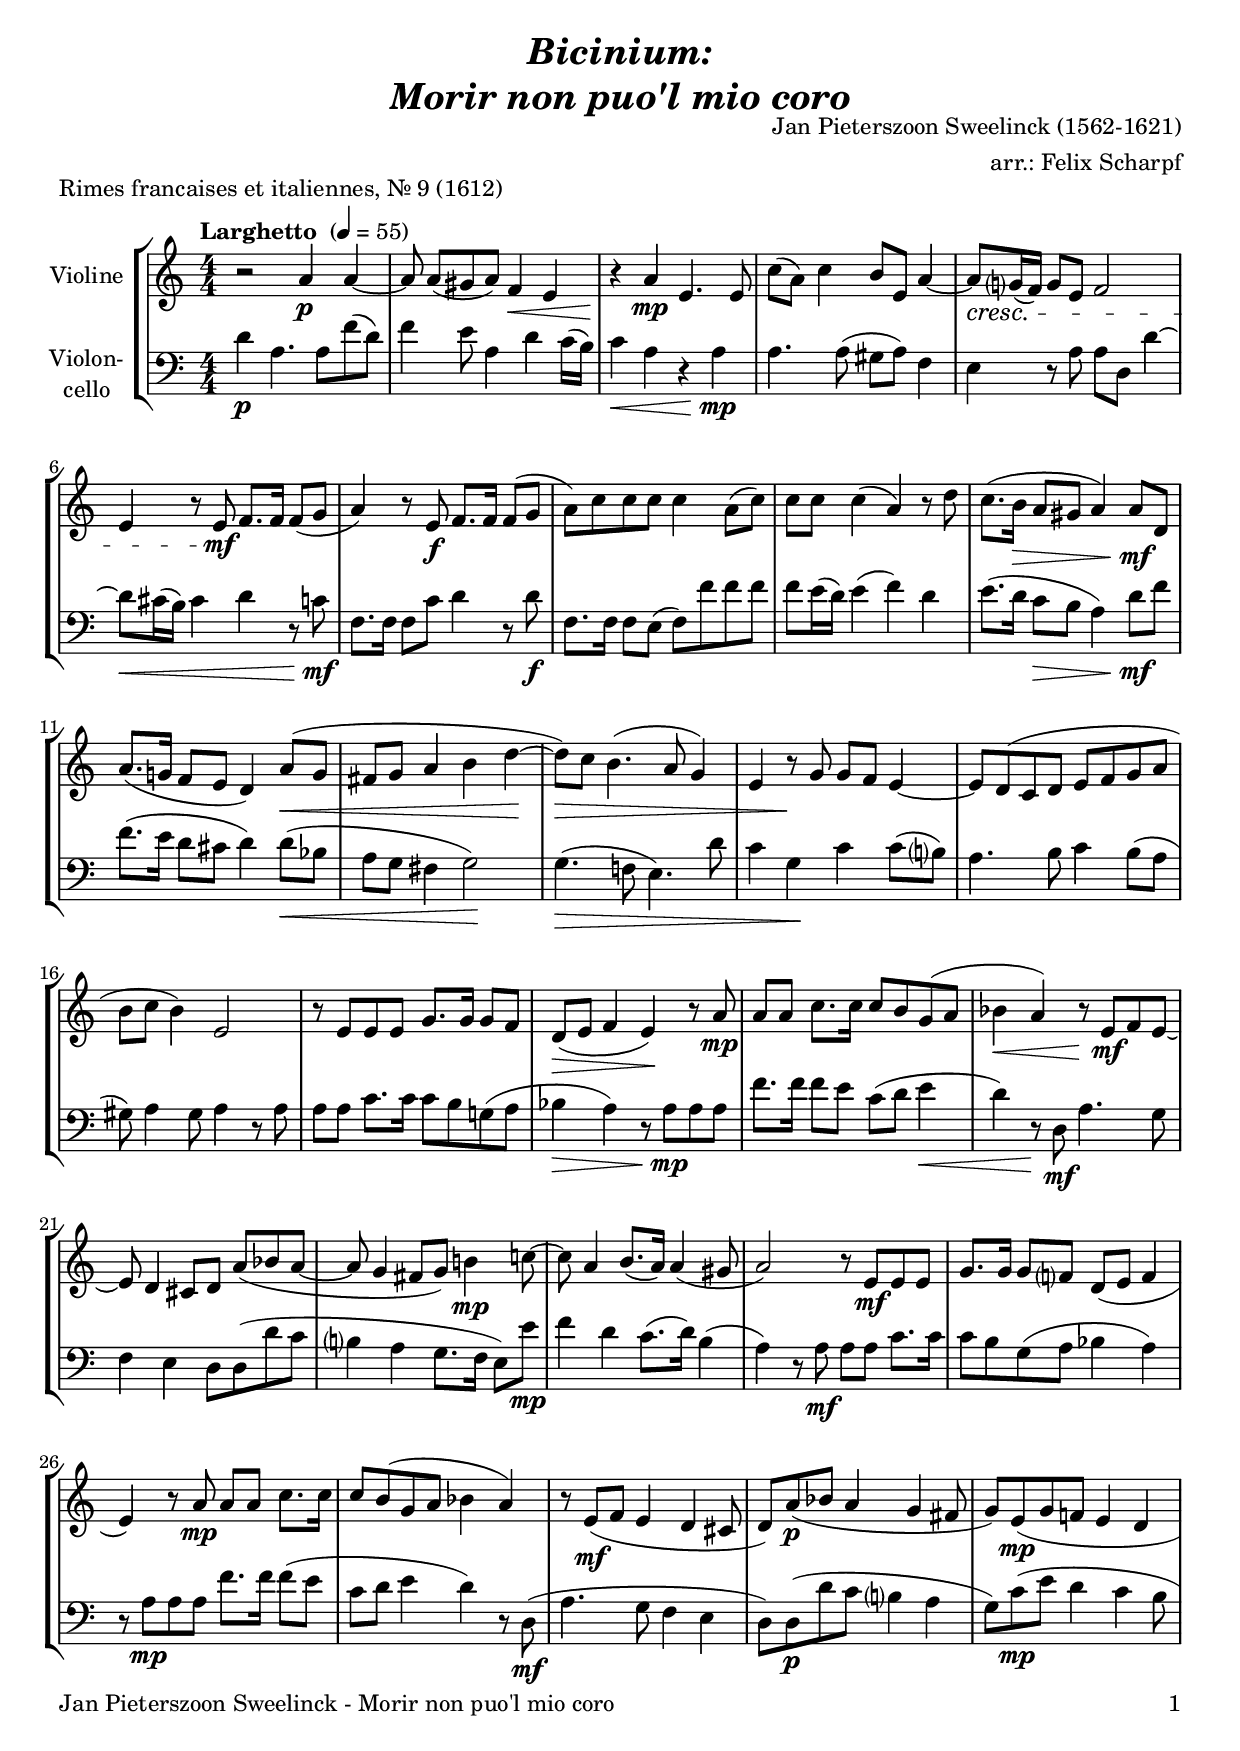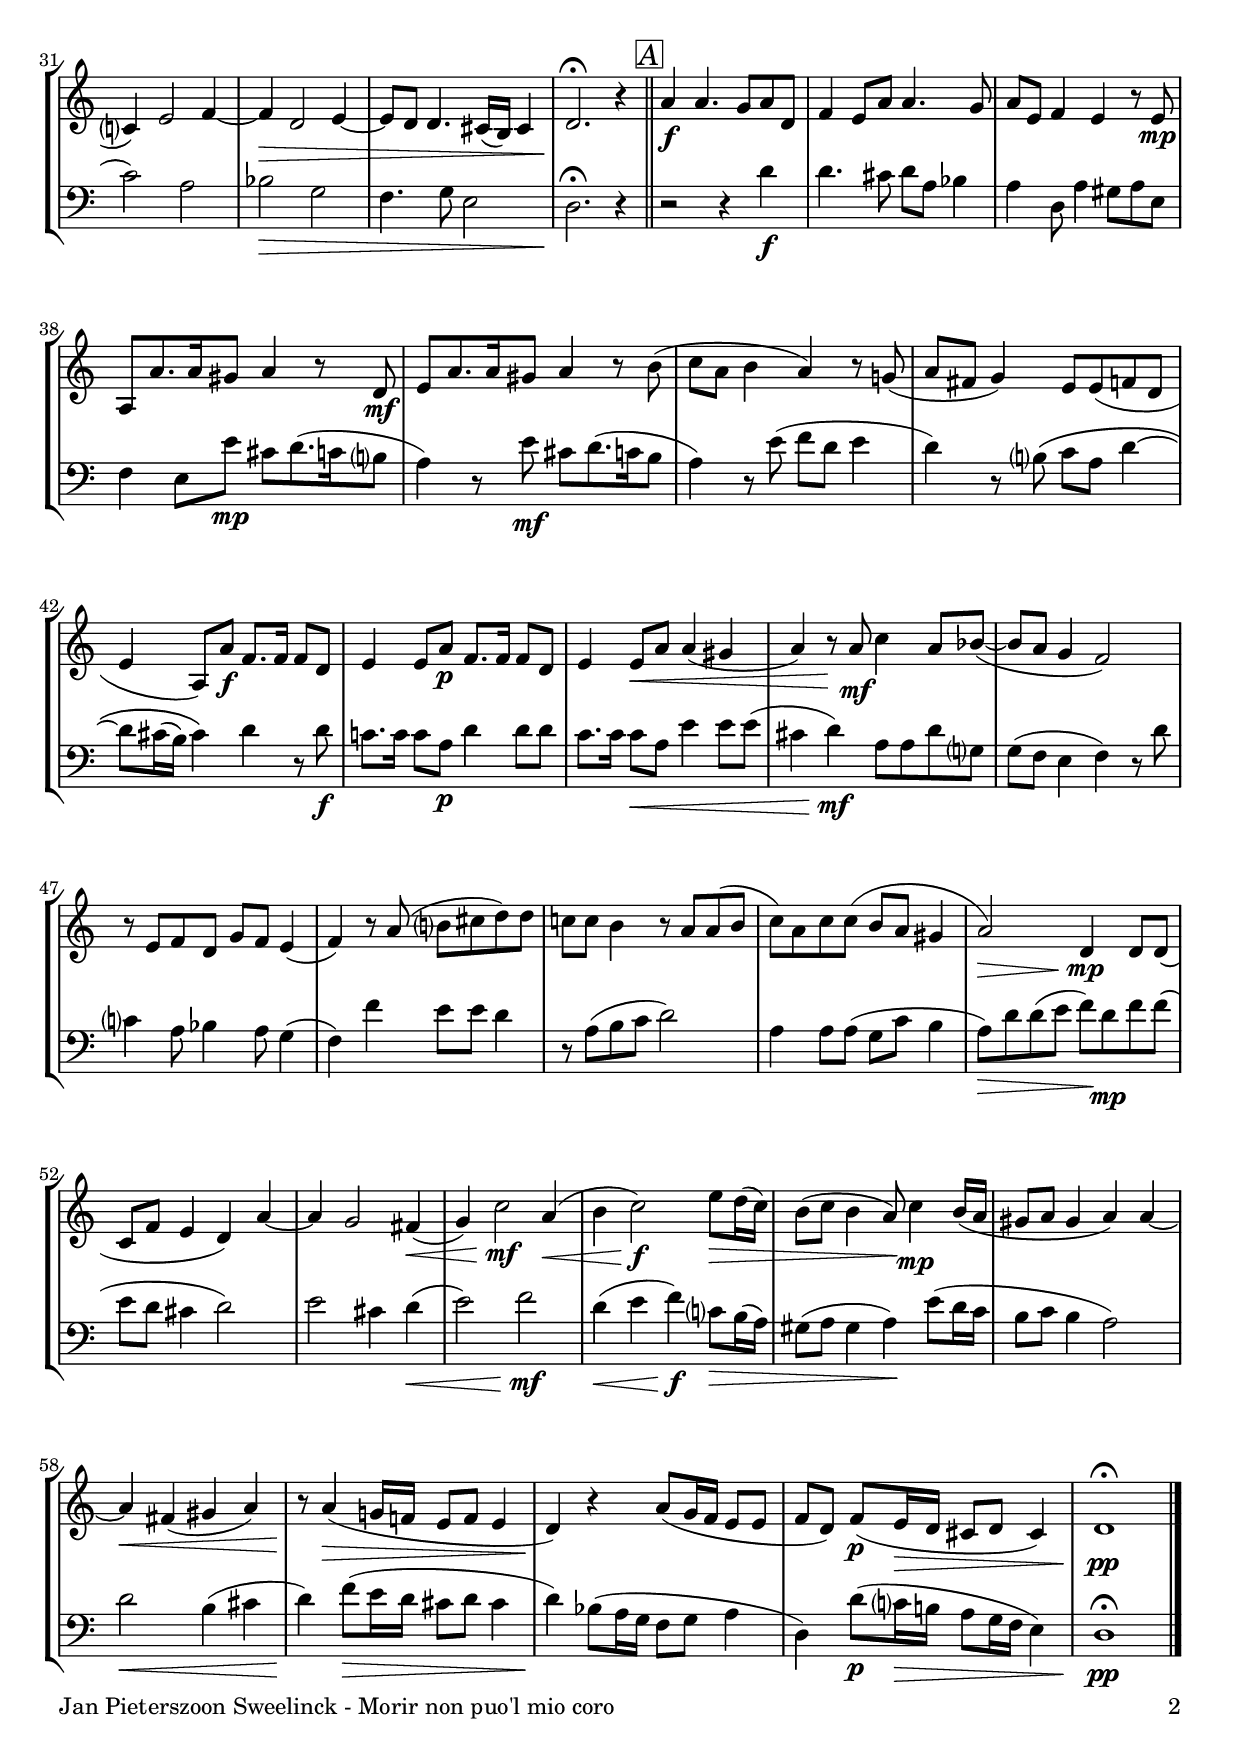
\version "2.18.2"
\include "deutsch.ly"
  
#(set-global-staff-size 20)

\header {
  title     = \markup \bold \italic \center-column {
    "Bicinium:"
    "Morir non puo'l mio coro"
  }
  composer  = "Jan Pieterszoon Sweelinck (1562-1621)"
  arranger  = "arr.: Felix Scharpf"
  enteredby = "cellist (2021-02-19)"
  piece     = "Rimes francaises et italiennes, Nr. 9 (1612)"
}

voiceconsts = {
  \key c \minor
  \time 4/4
  \clef "treble"
  \numericTimeSignature
  \compressEmptyMeasures
  % Set default beaming for all staves
%  \set Timing.beamExceptions = #'()
%  \set Timing.baseMoment     = #(ly:make-moment 1 4)
%  \set Timing.beatStructure  = #'(1 1 1)
  \tempo "Larghetto " 4=55
}

mivl = "violin"
%miba = "pizzicato strings"
miba = "cello"

boxa = { \bar "||" \mark \markup \box \italic "A" }
boxb = { \bar "||" \mark \markup \box \italic "B" }

va = \relative c'' {
  \voiceconsts

  r2 c4\p c~
  c8 c[( h c)] as4\< g
  r\! c\mp g4. g8
  es'( c) es4 d8 g, c4~

  c8\cresc b?16( as) b8 g as2
  g4 r8 g\mf as8. as16 as8( b
  c4) r8 g\f as8. as16 as8( b
  c) es es es es4 c8( es)

  es es es4( c) r8 f
  es8.( d16\> c8 h c4) c8\!\mf f,
  c'8.( b!16 as8 g f4) c'8(\< b
  a b c4 d f~\!

  f8)\> es d4.( c8 b4)
  g r8\! b b as g4~
  g8 f( es f g as b c
  d es d4) g,2

  r8 g g g b8. b16 b8 as
  f(\> g as4 g)\! r8 c\mp
  c c es8. es16 es8 d b( c
  des4\< c) r8\! g\mf as g~

  g f4 e8[ f] c'( des c~
  c b4 a8[ b]) d!4\mp es!8~
  es c4 d8.[( c16)] c4( h8
  c2) r8 g\mf g g

  b8. b16 b8 as? f( g as4
  g) r8 c\mp c c es8. es16
  es8 d( b c des4 c)
  r8 g(\mf as g4 f e8

  f) c'(\p des c4 b a8
  b) g(\mp b as! g4 f
  es?) g2 as4~
  as\> f2 g4~
  g8 f f4. e16( d) e4
  f2.\fermata\! r4 \boxa

  c'\f c4. b8 c f,
  as4 g8 c c4. b8
  c g as4 g r8 g\mp
  c,[ c'8. c16 h8] c4 r8 f,\mf

  g[ c8. c16 h8] c4 r8 d(
  es c d4 c) r8 b!(
  c a b4) g8 g( as f

  g4 c,8) c'\f as8. as16 as8 f
  g4 g8 c\p as8. as16 as8 f
  g4 g8\< c c4( h
  c) r8\! c\mf es4 c8 des(~

  des c b4 as2)
  r8 g as f b as g4(
  as) r8 c( d? e f) f
  es! es d4 r8 c c( d
  es) c es es( d c h4

  c2)\> f,4\!\mp f8 f(
  es as g4 f) c'~
  c b2 a4(\<
  b) es2\!\mf c4(\<
  d es2)\!\f g8\> f16( es)

  d8( es d4 c8)\! es4\mp d16( c
  h8 c h4 c) c~
  c\< a( h c)
  r8\!  c4(\> b!16 as! g8 as g4

  f)\! r c'8( b16 as g8 g
  as f) as(\p g16\> f e8 f e4)
  f1\fermata\!\pp \bar "|."
}

vb = \relative c' {
  \voiceconsts
  \clef "bass"

  f4\p c4. c8 as'( f)
  as4 g8 c,4 f es16( d)
  es4\< c r c\!\mp
  c4. c8( h c) as4

  g r8 c c f, f'4~
  f8\< e16( d) e4 f r8 es\!\mf
  as,8. as16 as8 es' f4 r8 f\f
  as,8. as16 as8 g( as) as' as as

  as g16( f) g4( as) f
  g8.( f16 es8\> d c4) f8\!\mf as
  as8.( g16 f8 e f4) f8(\< des
  c b a4 b2)\!

  b4.(\> as!8 g4.) f'8
  es4 b\! es es8( d?)
  c4. d8 es4 d8( c
  h) c4 h8 c4 r8 c

  c c es8. es16 es8 d b!( c
  des4\> c) r8 c\!\mp c c
  as'8. as16 as8 g es( f g4\<
  f) r8\! f,\mf c'4. b8

  as4 g f8 f( f' es
  d?4 c b8. as16 g8) g'\mp
  as4 f es8.( f16) d4(
  c) r8 c\mf c c es8. es16

  es8 d b( c des4 c)
  r8 c\mp c c as'8. as16 as8( g
  es f g4 f) r8 f,(\mf
  c'4. b8 as4 g

  f8) f(\p f' es d?4 c
  b8) es(\mp g f4 es d8
  es2) c
  des\> b
  as4. b8 g2
  f2.\fermata\! r4 \boxa

  r2 r4 f'\f
  f4. e8 f c des4
  c f,8 c'4 h8 c g
  as4 g8 g'\mp e[ f8.( es16 d?8]

  c4) r8 g'\mf e[ f8.( es16 d8]
  c4) r8 g'( as f g4
  f) r8 d?\( es c f4~

  f8 e16( d) e4\) f r8 f\f
  es!8. es16 es8 c\p f4 f8 f
  es8. es16 es8\< c g'4 g8 g(
  e4 f)\!\mf c8 c f b,?

  b( as g4 as) r8 f'
  es?4 c8 des4 c8 b4(
  as) as' g8 g f4
  r8 c( d es f2)
  c4 c8 c( b es d4

  c8)\> f f( g as)\! f\mp as as(
  g f e4 f2)
  g e4 f(\<
  g2) as\!\mf
  f4(\< g as)\!\f es?8\> d16( c)

  h8( c h4 c)\! g'8( f16 es
  d8 es d4 c2)
  f\< d4( e
  f)\! as8(\> g16 f e8 f e4

  f)\! des8( c16 b as8 b c4
  f,) f'8(\p es?16\> d! c8 b16 as g4)
  f1\fermata\!\pp \bar "|."
}


music = \new StaffGroup <<
      \new Staff {
	\set Staff.midiInstrument = \mivl
	\set Staff.instrumentName = \markup \center-column { "Violine" }
	\transpose c a, { \va }
      }

      \new Staff {
	\set Staff.midiInstrument = \miba
	\set Staff.instrumentName = \markup \center-column { "Violon-" "cello" }
	\transpose c a, { \vb }
      }
>>

\book {
   \paper {
    print-page-number = ##t
    print-first-page-number = ##t
    ragged-last-bottom = ##f
    oddHeaderMarkup = \markup \null
    evenHeaderMarkup = \markup \null
    oddFooterMarkup = \markup {
      \fill-line {
        \on-the-fly #print-page-number-check-first
        "Jan Pieterszoon Sweelinck - Morir non puo'l mio coro" \fromproperty #'page:page-number-string
      }
    }
    evenFooterMarkup = \oddFooterMarkup
  } \score {
    \music
    \layout {}
  }

  \score {
    \unfoldRepeats \music

    \midi {
      \context {
        \Score
      }
    }
  }
}